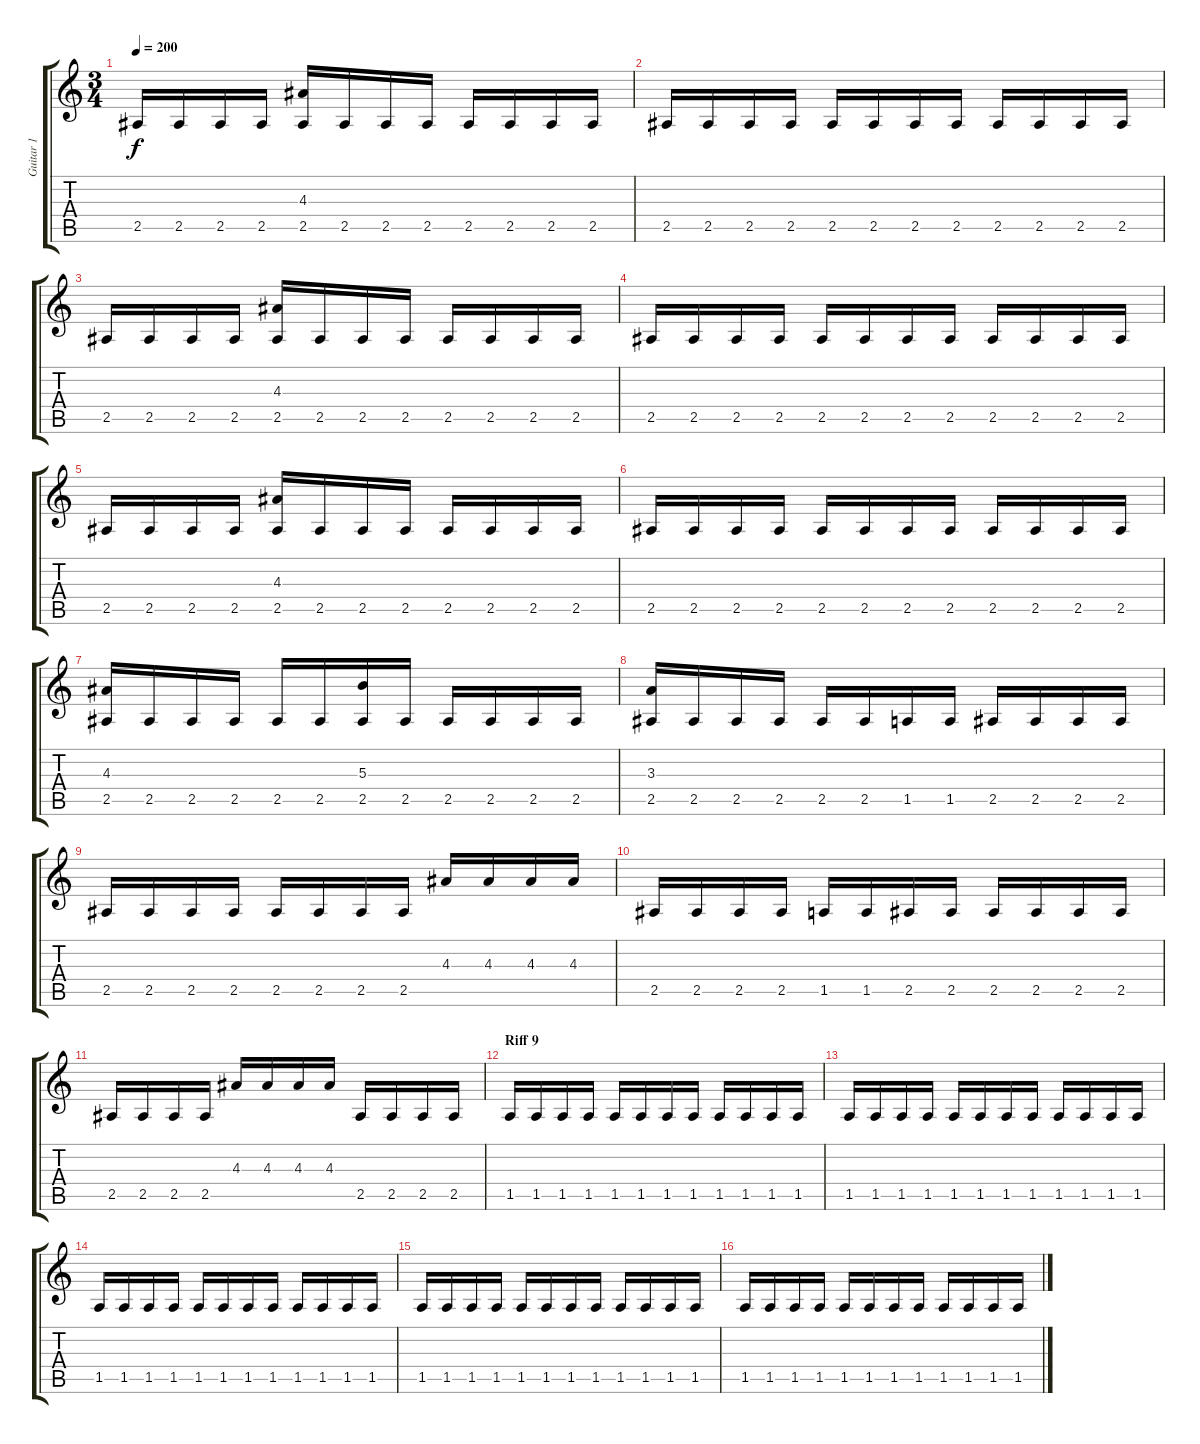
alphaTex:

\track ("Guitar 1" "Guitar 1") {instrument distortionguitar}
\staff {score tabs}
\tuning (Eb4 Bb3 Gb3 Db3 Ab2 Eb2) {hide}
\ts (3 4)
\tempo 200
\clef g2
\ks c
2.5.16{dy f} 2.5.16 2.5.16 2.5.16 (4.3 2.5).16 2.5.16 2.5.16 2.5.16 2.5.16 2.5.16 2.5.16 2.5.16 |
2.5.16 2.5.16 2.5.16 2.5.16 2.5.16 2.5.16 2.5.16 2.5.16 2.5.16 2.5.16 2.5.16 2.5.16 |
2.5.16 2.5.16 2.5.16 2.5.16 (4.3 2.5).16 2.5.16 2.5.16 2.5.16 2.5.16 2.5.16 2.5.16 2.5.16 |
2.5.16 2.5.16 2.5.16 2.5.16 2.5.16 2.5.16 2.5.16 2.5.16 2.5.16 2.5.16 2.5.16 2.5.16 |
2.5.16 2.5.16 2.5.16 2.5.16 (4.3 2.5).16 2.5.16 2.5.16 2.5.16 2.5.16 2.5.16 2.5.16 2.5.16 |
2.5.16 2.5.16 2.5.16 2.5.16 2.5.16 2.5.16 2.5.16 2.5.16 2.5.16 2.5.16 2.5.16 2.5.16 |
(4.3 2.5).16 2.5.16 2.5.16 2.5.16 2.5.16 2.5.16 (5.3 2.5).16 2.5.16 2.5.16 2.5.16 2.5.16 2.5.16 |
(3.3 2.5).16 2.5.16 2.5.16 2.5.16 2.5.16 2.5.16 1.5.16 1.5.16 2.5.16 2.5.16 2.5.16 2.5.16 |
2.5.16 2.5.16 2.5.16 2.5.16 2.5.16 2.5.16 2.5.16 2.5.16 4.3.16 4.3.16 4.3.16 4.3.16 |
2.5.16 2.5.16 2.5.16 2.5.16 1.5.16 1.5.16 2.5.16 2.5.16 2.5.16 2.5.16 2.5.16 2.5.16 |
2.5.16 2.5.16 2.5.16 2.5.16 4.3.16 4.3.16 4.3.16 4.3.16 2.5.16 2.5.16 2.5.16 2.5.16 |
\section ("" "Riff 9")
1.5.16 1.5.16 1.5.16 1.5.16 1.5.16 1.5.16 1.5.16 1.5.16 1.5.16 1.5.16 1.5.16 1.5.16 |
1.5.16 1.5.16 1.5.16 1.5.16 1.5.16 1.5.16 1.5.16 1.5.16 1.5.16 1.5.16 1.5.16 1.5.16 |
1.5.16 1.5.16 1.5.16 1.5.16 1.5.16 1.5.16 1.5.16 1.5.16 1.5.16 1.5.16 1.5.16 1.5.16 |
1.5.16 1.5.16 1.5.16 1.5.16 1.5.16 1.5.16 1.5.16 1.5.16 1.5.16 1.5.16 1.5.16 1.5.16 |
1.5.16 1.5.16 1.5.16 1.5.16 1.5.16 1.5.16 1.5.16 1.5.16 1.5.16 1.5.16 1.5.16 1.5.16
